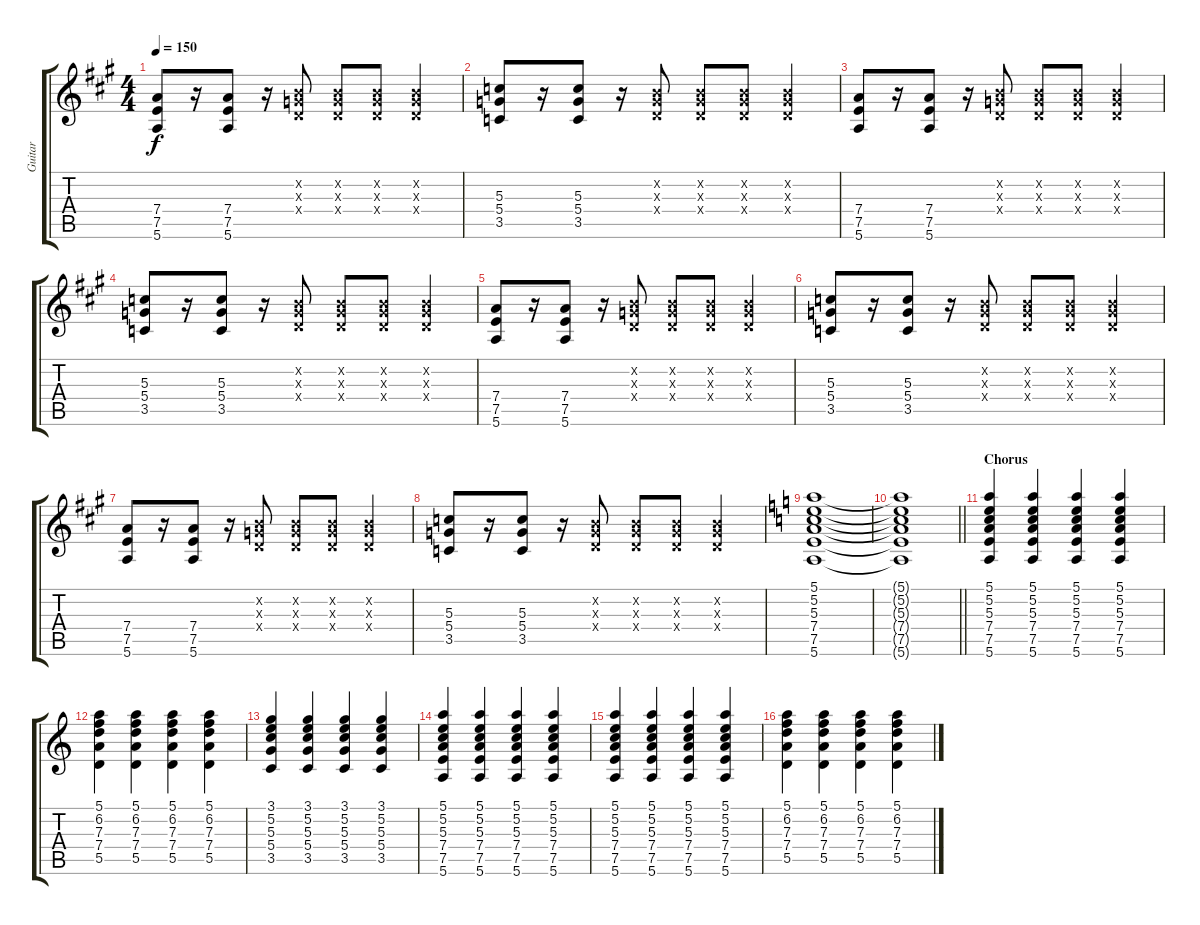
\track ("Guitar" "Guitar") {instrument distortionguitar}
\staff {score tabs}
\tuning (E4 B3 G3 D3 A2 E2) {hide}
\ts (4 4)
\tempo 150
\clef g2
\ks a
(7.4 7.5 5.6).8{dy f} r.16 (7.4 7.5 5.6).8 r.16 (0.2{x} 0.3{x} 0.4{x}).8 (0.2{x} 0.3{x} 0.4{x}).8 (0.2{x} 0.3{x} 0.4{x}).8 (0.2{x} 0.3{x} 0.4{x}).4 |
(5.3 5.4 3.5).8 r.16 (5.3 5.4 3.5).8 r.16 (0.2{x} 0.3{x} 0.4{x}).8 (0.2{x} 0.3{x} 0.4{x}).8 (0.2{x} 0.3{x} 0.4{x}).8 (0.2{x} 0.3{x} 0.4{x}).4 |
(7.4 7.5 5.6).8 r.16 (7.4 7.5 5.6).8 r.16 (0.2{x} 0.3{x} 0.4{x}).8 (0.2{x} 0.3{x} 0.4{x}).8 (0.2{x} 0.3{x} 0.4{x}).8 (0.2{x} 0.3{x} 0.4{x}).4 |
(5.3 5.4 3.5).8 r.16 (5.3 5.4 3.5).8 r.16 (0.2{x} 0.3{x} 0.4{x}).8 (0.2{x} 0.3{x} 0.4{x}).8 (0.2{x} 0.3{x} 0.4{x}).8 (0.2{x} 0.3{x} 0.4{x}).4 |
(7.4 7.5 5.6).8 r.16 (7.4 7.5 5.6).8 r.16 (0.2{x} 0.3{x} 0.4{x}).8 (0.2{x} 0.3{x} 0.4{x}).8 (0.2{x} 0.3{x} 0.4{x}).8 (0.2{x} 0.3{x} 0.4{x}).4 |
(5.3 5.4 3.5).8 r.16 (5.3 5.4 3.5).8 r.16 (0.2{x} 0.3{x} 0.4{x}).8 (0.2{x} 0.3{x} 0.4{x}).8 (0.2{x} 0.3{x} 0.4{x}).8 (0.2{x} 0.3{x} 0.4{x}).4 |
(7.4 7.5 5.6).8 r.16 (7.4 7.5 5.6).8 r.16 (0.2{x} 0.3{x} 0.4{x}).8 (0.2{x} 0.3{x} 0.4{x}).8 (0.2{x} 0.3{x} 0.4{x}).8 (0.2{x} 0.3{x} 0.4{x}).4 |
(5.3 5.4 3.5).8 r.16 (5.3 5.4 3.5).8 r.16 (0.2{x} 0.3{x} 0.4{x}).8 (0.2{x} 0.3{x} 0.4{x}).8 (0.2{x} 0.3{x} 0.4{x}).8 (0.2{x} 0.3{x} 0.4{x}).4 |
\ks c
(5.1 5.2 5.3 7.4 7.5 5.6).1 |
\barLineRight lightlight
(5.1{t} 5.2{t} 5.3{t} 7.4{t} 7.5{t} 5.6{t}).1 |
\section ("" "Chorus")
(5.1 5.2 5.3 7.4 7.5 5.6).4 (5.1 5.2 5.3 7.4 7.5 5.6).4 (5.1 5.2 5.3 7.4 7.5 5.6).4 (5.1 5.2 5.3 7.4 7.5 5.6).4 |
(5.1 6.2 7.3 7.4 5.5).4 (5.1 6.2 7.3 7.4 5.5).4 (5.1 6.2 7.3 7.4 5.5).4 (5.1 6.2 7.3 7.4 5.5).4 |
(3.1 5.2 5.3 5.4 3.5).4 (3.1 5.2 5.3 5.4 3.5).4 (3.1 5.2 5.3 5.4 3.5).4 (3.1 5.2 5.3 5.4 3.5).4 |
(5.1 5.2 5.3 7.4 7.5 5.6).4 (5.1 5.2 5.3 7.4 7.5 5.6).4 (5.1 5.2 5.3 7.4 7.5 5.6).4 (5.1 5.2 5.3 7.4 7.5 5.6).4 |
(5.1 5.2 5.3 7.4 7.5 5.6).4 (5.1 5.2 5.3 7.4 7.5 5.6).4 (5.1 5.2 5.3 7.4 7.5 5.6).4 (5.1 5.2 5.3 7.4 7.5 5.6).4 |
(5.1 6.2 7.3 7.4 5.5).4 (5.1 6.2 7.3 7.4 5.5).4 (5.1 6.2 7.3 7.4 5.5).4 (5.1 6.2 7.3 7.4 5.5).4
